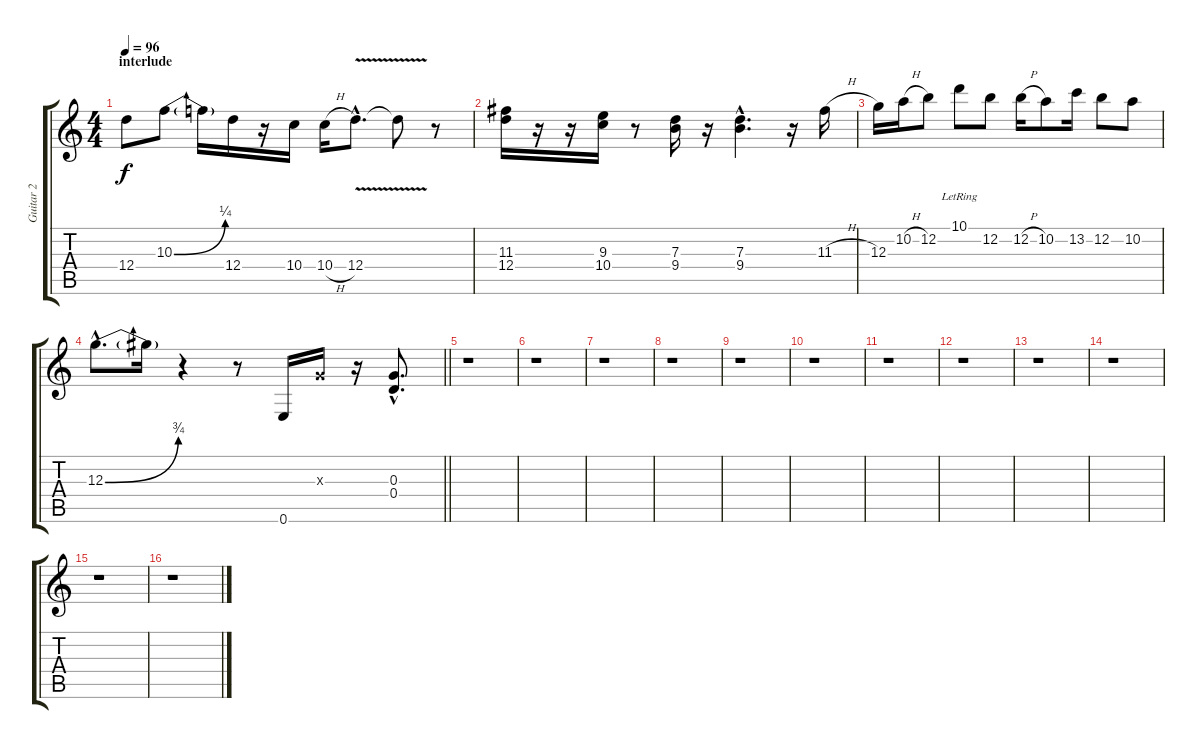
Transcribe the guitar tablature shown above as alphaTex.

\track ("Guitar 2" "Guitar 2") {instrument acousticguitarsteel}
\staff {score tabs}
\tuning (E4 B3 G3 D3 A2 E2) {hide}
\ts (4 4)
\section ("" "interlude")
\tempo 96
\clef g2
\ks c
12.4.8{dy f} 10.3{be (bend 0 0 60 1)}.8 10.3{t}.16 12.4.16 r.16 10.4.16 10.4{h}.16 12.4{v hac}.8{d} 12.4{t}.8 r.8 |
(11.3 12.4).16 r.16 r.16 (9.3 10.4).16 r.8 (7.3 9.4).16 r.16 (7.3{hac} 9.4{hac}).4{d} r.16 11.3{h}.16 |
12.3.16 10.2{h}.16 12.2.8 10.1{lr}.8 12.2.8 12.2{h}.16 10.2.8 13.2.16 12.2.8 10.2.8 |
\barLineRight lightlight
12.3{be (bend 0 0 60 3) hac}.8{d} 12.3{t}.16 r.4 r.8 0.6.16 0.3{x}.16 r.16 (0.3{hac} 0.4{hac}).8{d} |
r.1 |
r.1 |
r.1 |
r.1 |
r.1 |
r.1 |
r.1 |
r.1 |
r.1 |
r.1 |
r.1 |
r.1
